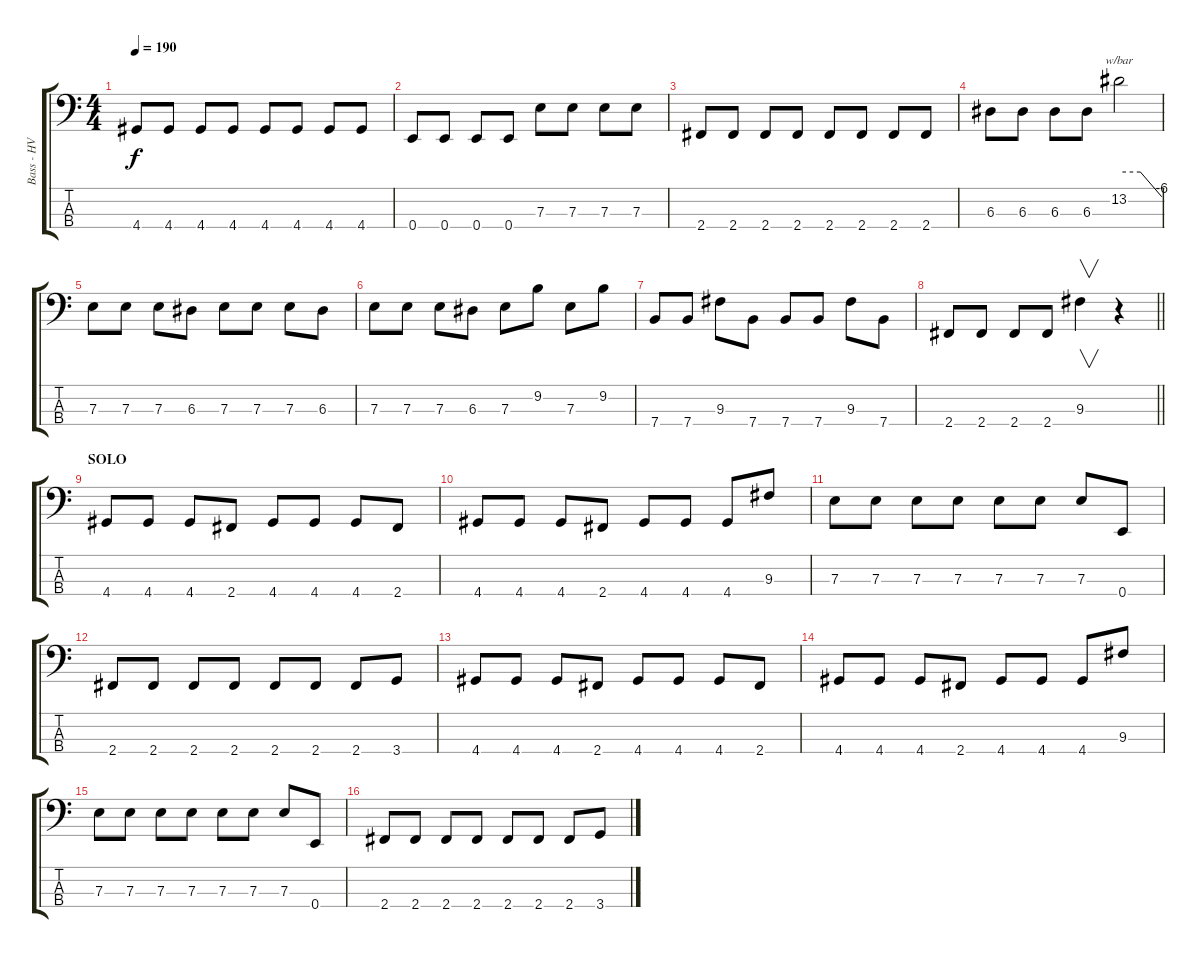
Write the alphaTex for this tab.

\track ("Bass - HV ZhEkA" "Bass - HV ") {instrument synthbass2}
\staff {score tabs}
\tuning (G2 D2 A1 E1) {hide}
\ts (4 4)
\tempo 190
\clef f4
\ks c
4.4.8{dy f} 4.4.8 4.4.8 4.4.8 4.4.8 4.4.8 4.4.8 4.4.8 |
0.4.8 0.4.8 0.4.8 0.4.8 7.3.8 7.3.8 7.3.8 7.3.8 |
2.4.8 2.4.8 2.4.8 2.4.8 2.4.8 2.4.8 2.4.8 2.4.8 |
6.3.8 6.3.8 6.3.8 6.3.8 13.2.2{tbe (custom default 0 0 30 0 60 -24)} |
7.3.8 7.3.8 7.3.8 6.3.8 7.3.8 7.3.8 7.3.8 6.3.8 |
7.3.8 7.3.8 7.3.8 6.3.8 7.3.8 9.2.8 7.3.8 9.2.8 |
7.4.8 7.4.8 9.3.8 7.4.8 7.4.8 7.4.8 9.3.8 7.4.8 |
\barLineRight lightlight
2.4.8 2.4.8 2.4.8 2.4.8 9.3.4{v} r.4 |
\section ("" "SOLO")
4.4.8 4.4.8 4.4.8 2.4.8 4.4.8 4.4.8 4.4.8 2.4.8 |
4.4.8 4.4.8 4.4.8 2.4.8 4.4.8 4.4.8 4.4.8 9.3.8 |
7.3.8 7.3.8 7.3.8 7.3.8 7.3.8 7.3.8 7.3.8 0.4.8 |
2.4.8 2.4.8 2.4.8 2.4.8 2.4.8 2.4.8 2.4.8 3.4.8 |
4.4.8 4.4.8 4.4.8 2.4.8 4.4.8 4.4.8 4.4.8 2.4.8 |
4.4.8 4.4.8 4.4.8 2.4.8 4.4.8 4.4.8 4.4.8 9.3.8 |
7.3.8 7.3.8 7.3.8 7.3.8 7.3.8 7.3.8 7.3.8 0.4.8 |
2.4.8 2.4.8 2.4.8 2.4.8 2.4.8 2.4.8 2.4.8 3.4.8
